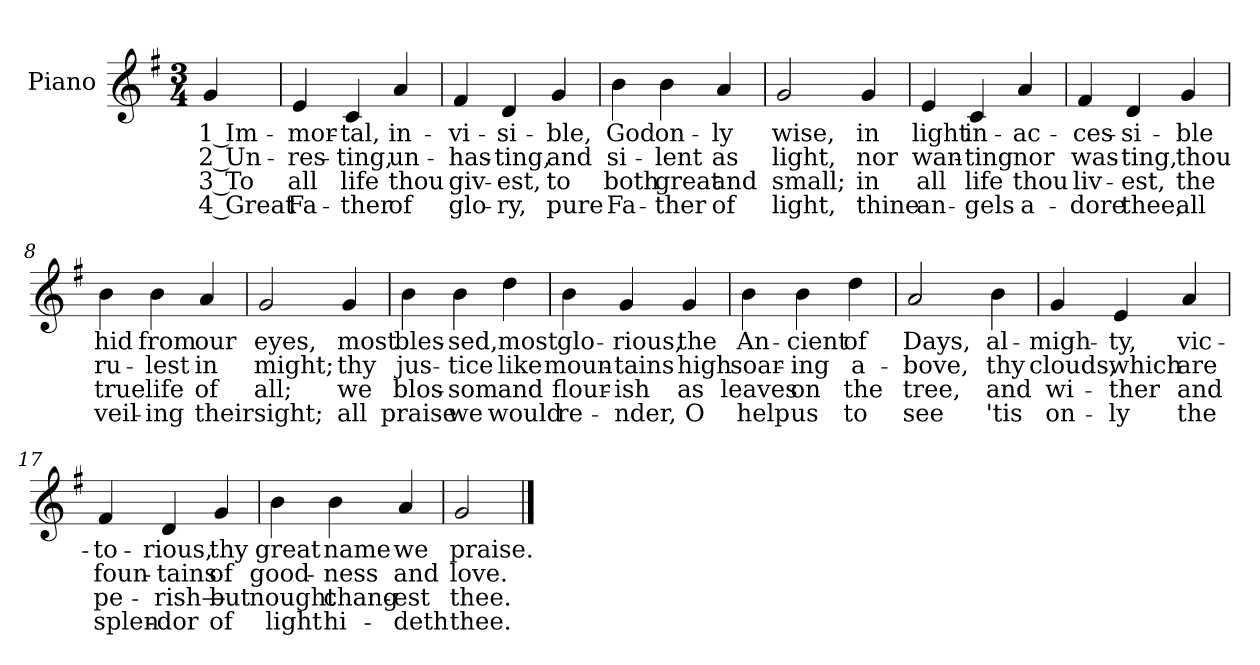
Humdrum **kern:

**kern	**text	**text	**text	**text
*part1	*part1	*part1	*part1	*part1
*staff1	*staff1	*staff1	*staff1	*staff1
*I"Piano	*	*	*	*
*I'Pno.	*	*	*	*
!!LO:PB:g=z
*clefG2	*	*	*	*
*k[f#]	*	*	*	*
*G:	*	*	*	*
*M3/4	*	*	*	*
=	=	=	=	=
!	!LO:LY:b:color=#000000	!LO:LY:b:color=#000000	!LO:LY:b:color=#000000	!LO:LY:b:color=#000000
4gi/	1 Im-	2 Un-	3 To	4 Great
=1	=1	=1	=1	=1
!	!LO:LY:b:color=#000000	!LO:LY:b:color=#000000	!LO:LY:b:color=#000000	!LO:LY:b:color=#000000
4ei/	-mor-	-res-	all	Fa-
!	!LO:LY:b:color=#000000	!LO:LY:b:color=#000000	!LO:LY:b:color=#000000	!LO:LY:b:color=#000000
4ci/	-tal,	-ting,	-life	ther
!	!LO:LY:b:color=#000000	!LO:LY:b:color=#000000	!LO:LY:b:color=#000000	!LO:LY:b:color=#000000
4ai/	in-	un-	thou	of
=2	=2	=2	=2	=2
!	!LO:LY:b:color=#000000	!LO:LY:b:color=#000000	!LO:LY:b:color=#000000	!LO:LY:b:color=#000000
4f#i/	-vi-	-has-	giv-	-glo-
!	!LO:LY:b:color=#000000	!LO:LY:b:color=#000000	!LO:LY:b:color=#000000	!LO:LY:b:color=#000000
4di/	-si-	-ting,	-est,	ry,
!	!LO:LY:b:color=#000000	!LO:LY:b:color=#000000	!LO:LY:b:color=#000000	!LO:LY:b:color=#000000
4gi/	-ble,	and	to	pure
=3	=3	=3	=3	=3
!	!LO:LY:b:color=#000000	!LO:LY:b:color=#000000	!LO:LY:b:color=#000000	!LO:LY:b:color=#000000
4bi\	God	si-	both	Fa-
!	!LO:LY:b:color=#000000	!LO:LY:b:color=#000000	!LO:LY:b:color=#000000	!LO:LY:b:color=#000000
4bi\	on-	-lent	-great	ther
!	!LO:LY:b:color=#000000	!LO:LY:b:color=#000000	!LO:LY:b:color=#000000	!LO:LY:b:color=#000000
4ai/	-ly	as	and	of
=4	=4	=4	=4	=4
!	!LO:LY:b:color=#000000	!LO:LY:b:color=#000000	!LO:LY:b:color=#000000	!LO:LY:b:color=#000000
2gi/	wise,	light,	small;	light,
=5-	=5-	=5-	=5-	=5-
!	!LO:LY:b:color=#000000	!LO:LY:b:color=#000000	!LO:LY:b:color=#000000	!LO:LY:b:color=#000000
4gi/	in	nor	in	thine
!!LO:LB:g=z
=6	=6	=6	=6	=6
!	!LO:LY:b:color=#000000	!LO:LY:b:color=#000000	!LO:LY:b:color=#000000	!LO:LY:b:color=#000000
4ei/	light	wan-	all	an-
!	!LO:LY:b:color=#000000	!LO:LY:b:color=#000000	!LO:LY:b:color=#000000	!LO:LY:b:color=#000000
4ci/	in-	-ting	-life	gels
!	!LO:LY:b:color=#000000	!LO:LY:b:color=#000000	!LO:LY:b:color=#000000	!LO:LY:b:color=#000000
4ai/	-ac-	nor	thou	a-
=7	=7	=7	=7	=7
!	!LO:LY:b:color=#000000	!LO:LY:b:color=#000000	!LO:LY:b:color=#000000	!LO:LY:b:color=#000000
4f#i/	-ces-	was-	-liv-	-dore
!	!LO:LY:b:color=#000000	!LO:LY:b:color=#000000	!LO:LY:b:color=#000000	!LO:LY:b:color=#000000
4di/	-si-	-ting,	est,	thee,
!	!LO:LY:b:color=#000000	!LO:LY:b:color=#000000	!LO:LY:b:color=#000000	!LO:LY:b:color=#000000
4gi/	-ble	thou	the	all
=8	=8	=8	=8	=8
!	!LO:LY:b:color=#000000	!LO:LY:b:color=#000000	!LO:LY:b:color=#000000	!LO:LY:b:color=#000000
4bi\	hid	ru-	true	veil-
!	!LO:LY:b:color=#000000	!LO:LY:b:color=#000000	!LO:LY:b:color=#000000	!LO:LY:b:color=#000000
4bi\	from	-lest	-life	ing
!	!LO:LY:b:color=#000000	!LO:LY:b:color=#000000	!LO:LY:b:color=#000000	!LO:LY:b:color=#000000
4ai/	our	in	of	their
=9	=9	=9	=9	=9
!	!LO:LY:b:color=#000000	!LO:LY:b:color=#000000	!LO:LY:b:color=#000000	!LO:LY:b:color=#000000
2gi/	eyes,	might;	all;	sight;
=10-	=10-	=10-	=10-	=10-
!	!LO:LY:b:color=#000000	!LO:LY:b:color=#000000	!LO:LY:b:color=#000000	!LO:LY:b:color=#000000
4gi/	most	thy	we	all
!!LO:LB:g=z
=11	=11	=11	=11	=11
!	!LO:LY:b:color=#000000	!LO:LY:b:color=#000000	!LO:LY:b:color=#000000	!LO:LY:b:color=#000000
4bi\	bles-	jus-	blos-	-praise
!	!LO:LY:b:color=#000000	!LO:LY:b:color=#000000	!LO:LY:b:color=#000000	!LO:LY:b:color=#000000
4bi\	-sed,	-tice	som	we
!	!LO:LY:b:color=#000000	!LO:LY:b:color=#000000	!LO:LY:b:color=#000000	!LO:LY:b:color=#000000
4ddi\	most	like	and	would
=12	=12	=12	=12	=12
!	!LO:LY:b:color=#000000	!LO:LY:b:color=#000000	!LO:LY:b:color=#000000	!LO:LY:b:color=#000000
4bi\	glo-	moun-	flour-	-re-
!	!LO:LY:b:color=#000000	!LO:LY:b:color=#000000	!LO:LY:b:color=#000000	!LO:LY:b:color=#000000
4gi/	-rious,	-tains	-ish	nder,
!	!LO:LY:b:color=#000000	!LO:LY:b:color=#000000	!LO:LY:b:color=#000000	!LO:LY:b:color=#000000
4gi/	the	high	as	O
=13	=13	=13	=13	=13
!	!LO:LY:b:color=#000000	!LO:LY:b:color=#000000	!LO:LY:b:color=#000000	!LO:LY:b:color=#000000
4bi\	An-	soar-	leaves	help
!	!LO:LY:b:color=#000000	!LO:LY:b:color=#000000	!LO:LY:b:color=#000000	!LO:LY:b:color=#000000
4bi\	-cient	-ing	on	us
!	!LO:LY:b:color=#000000	!LO:LY:b:color=#000000	!LO:LY:b:color=#000000	!LO:LY:b:color=#000000
4ddi\	of	a-	the	to
=14	=14	=14	=14	=14
!	!LO:LY:b:color=#000000	!LO:LY:b:color=#000000	!LO:LY:b:color=#000000	!LO:LY:b:color=#000000
2ai/	Days,	-bove,	tree,	see
=15-	=15-	=15-	=15-	=15-
!	!LO:LY:b:color=#000000	!LO:LY:b:color=#000000	!LO:LY:b:color=#000000	!LO:LY:b:color=#000000
4bi\	al-	thy	and	'tis
!!LO:LB:g=z
=16	=16	=16	=16	=16
!	!LO:LY:b:color=#000000	!LO:LY:b:color=#000000	!LO:LY:b:color=#000000	!LO:LY:b:color=#000000
4gi/	-migh-	clouds,	wi-	-on-
!	!LO:LY:b:color=#000000	!LO:LY:b:color=#000000	!LO:LY:b:color=#000000	!LO:LY:b:color=#000000
4ei/	-ty,	which	-ther	ly
!	!LO:LY:b:color=#000000	!LO:LY:b:color=#000000	!LO:LY:b:color=#000000	!LO:LY:b:color=#000000
4ai/	vic-	are	and	the
=17	=17	=17	=17	=17
!	!LO:LY:b:color=#000000	!LO:LY:b:color=#000000	!LO:LY:b:color=#000000	!LO:LY:b:color=#000000
4f#i/	-to-	foun-	pe-	-splen-
!	!LO:LY:b:color=#000000	!LO:LY:b:color=#000000	!LO:LY:b:color=#000000	!LO:LY:b:color=#000000
4di/	-rious,	-tains	-rish—	dor
!	!LO:LY:b:color=#000000	!LO:LY:b:color=#000000	!LO:LY:b:color=#000000	!LO:LY:b:color=#000000
4gi/	thy	of	but	of
=18	=18	=18	=18	=18
!	!LO:LY:b:color=#000000	!LO:LY:b:color=#000000	!LO:LY:b:color=#000000	!LO:LY:b:color=#000000
4bi\	great	good-	nought	light
!	!LO:LY:b:color=#000000	!LO:LY:b:color=#000000	!LO:LY:b:color=#000000	!LO:LY:b:color=#000000
4bi\	name	-ness	chang-	-hi-
!	!LO:LY:b:color=#000000	!LO:LY:b:color=#000000	!LO:LY:b:color=#000000	!LO:LY:b:color=#000000
4ai/	we	and	-est	deth
=19	=19	=19	=19	=19
!	!LO:LY:b:color=#000000	!LO:LY:b:color=#000000	!LO:LY:b:color=#000000	!LO:LY:b:color=#000000
2gi/	praise.	love.	thee.	thee.
==	==	==	==	==
*-	*-	*-	*-	*-
